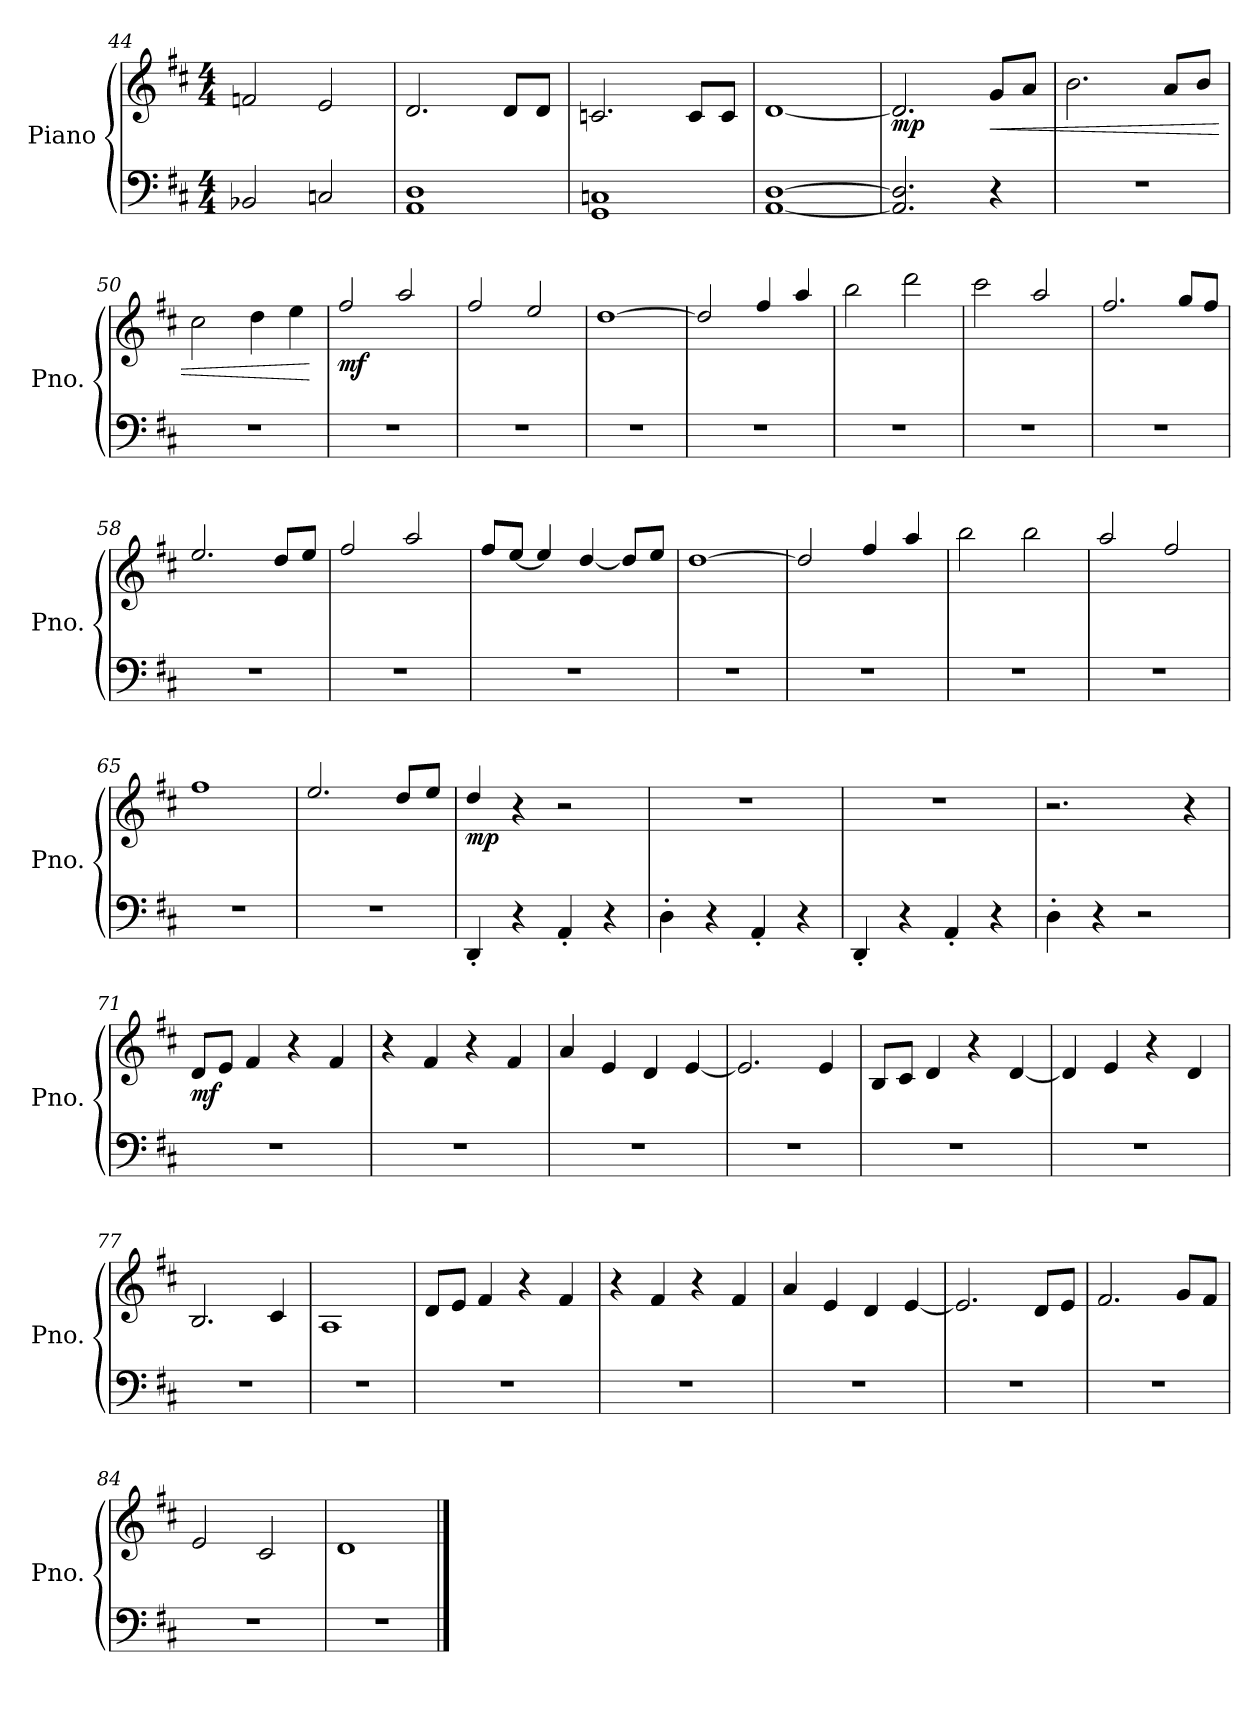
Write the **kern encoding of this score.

**kern	**kern	**dynam
*part1	*part1	*part1
*staff2	*staff1	*staff1/2
*I"Piano	*	*
*I'Pno.	*	*
*clefF4	*clefG2	*
*k[f#c#]	*k[f#c#]	*
*M4/4	*M4/4	*
=44	=44	=44
2BB-X/	2fn/	.
2Cn/	2e/	.
=45	=45	=45
1AA 1D	2.d/	.
.	8d/L	.
.	8d/J	.
=46	=46	=46
1GG 1Cn	2.cn/	.
.	8c/L	.
.	8c/J	.
=47	=47	=47
[1AA [1D	[1d	.
=48	=48	=48
!	!	!LO:DY:b
2.AA/] 2.D/]	2.d/]	mp
!	!	!LO:HP:b
4r	8g/L	<
.	8a/J	.
=49	=49	=49
1r	2.b\	.
.	8a/L	.
.	8b/J	.
!!LO:LB:g=z
=50	=50	=50
1r	2cc#\	.
.	4dd\	.
.	4ee\	.
.	.	[
=51	=51	=51
!	!	!LO:DY:b
1r	2ff#/	mf
.	2aa/	.
=52	=52	=52
1r	2ff#/	.
.	2ee/	.
=53	=53	=53
1r	[1dd	.
=54	=54	=54
1r	2dd/]	.
.	4ff#/	.
.	4aa/	.
=55	=55	=55
1r	2bb\	.
.	2ddd\	.
=56	=56	=56
1r	2ccc#\	.
.	2aa/	.
=57	=57	=57
1r	2.ff#/	.
.	8gg/L	.
.	8ff#/J	.
=58	=58	=58
1r	2.ee/	.
.	8dd/L	.
.	8ee/J	.
!!LO:LB:g=z
=59	=59	=59
1r	2ff#/	.
.	2aa/	.
=60	=60	=60
1r	8ff#/L	.
.	[8ee/J	.
.	4ee/]	.
.	[4dd/	.
.	8dd/L]	.
.	8ee/J	.
=61	=61	=61
1r	[1dd	.
=62	=62	=62
1r	2dd/]	.
.	4ff#/	.
.	4aa/	.
=63	=63	=63
1r	2bb\	.
.	2bb\	.
=64	=64	=64
1r	2aa/	.
.	2ff#/	.
=65	=65	=65
1r	1ff#	.
=66	=66	=66
1r	2.ee/	.
.	8dd/L	.
.	8ee/J	.
!!LO:LB:g=z
=67	=67	=67
!	!	!LO:DY:b
4DD'/	4dd/	mp
4r	4r	.
4AA'/	2r	.
4r	.	.
=68	=68	=68
4D'\	1r	.
4r	.	.
4AA'/	.	.
4r	.	.
=69	=69	=69
4DD'/	1r	.
4r	.	.
4AA'/	.	.
4r	.	.
=70	=70	=70
4D'\	2.r	.
4r	.	.
2r	.	.
.	4r	.
=71	=71	=71
!	!	!LO:DY:b
1r	8d/L	mf
.	8e/J	.
.	4f#/	.
.	4r	.
.	4f#/	.
=72	=72	=72
1r	4r	.
.	4f#/	.
.	4r	.
.	4f#/	.
!!LO:LB:g=z
=73	=73	=73
1r	4a/	.
.	4e/	.
.	4d/	.
.	[4e/	.
=74	=74	=74
1r	2.e/]	.
.	4e/	.
=75	=75	=75
1r	8B/L	.
.	8c#/J	.
.	4d/	.
.	4r	.
.	[4d/	.
=76	=76	=76
1r	4d/]	.
.	4e/	.
.	4r	.
.	4d/	.
=77	=77	=77
1r	2.B/	.
.	4c#/	.
=78	=78	=78
1r	1A	.
=79	=79	=79
1r	8d/L	.
.	8e/J	.
.	4f#/	.
.	4r	.
.	4f#/	.
!!LO:LB:g=z
=80	=80	=80
1r	4r	.
.	4f#/	.
.	4r	.
.	4f#/	.
=81	=81	=81
1r	4a/	.
.	4e/	.
.	4d/	.
.	[4e/	.
=82	=82	=82
1r	2.e/]	.
.	8d/L	.
.	8e/J	.
=83	=83	=83
1r	2.f#/	.
.	8g/L	.
.	8f#/J	.
=84	=84	=84
1r	2e/	.
.	2c#/	.
=85	=85	=85
1r	1d	.
==	==	==
*-	*-	*-
